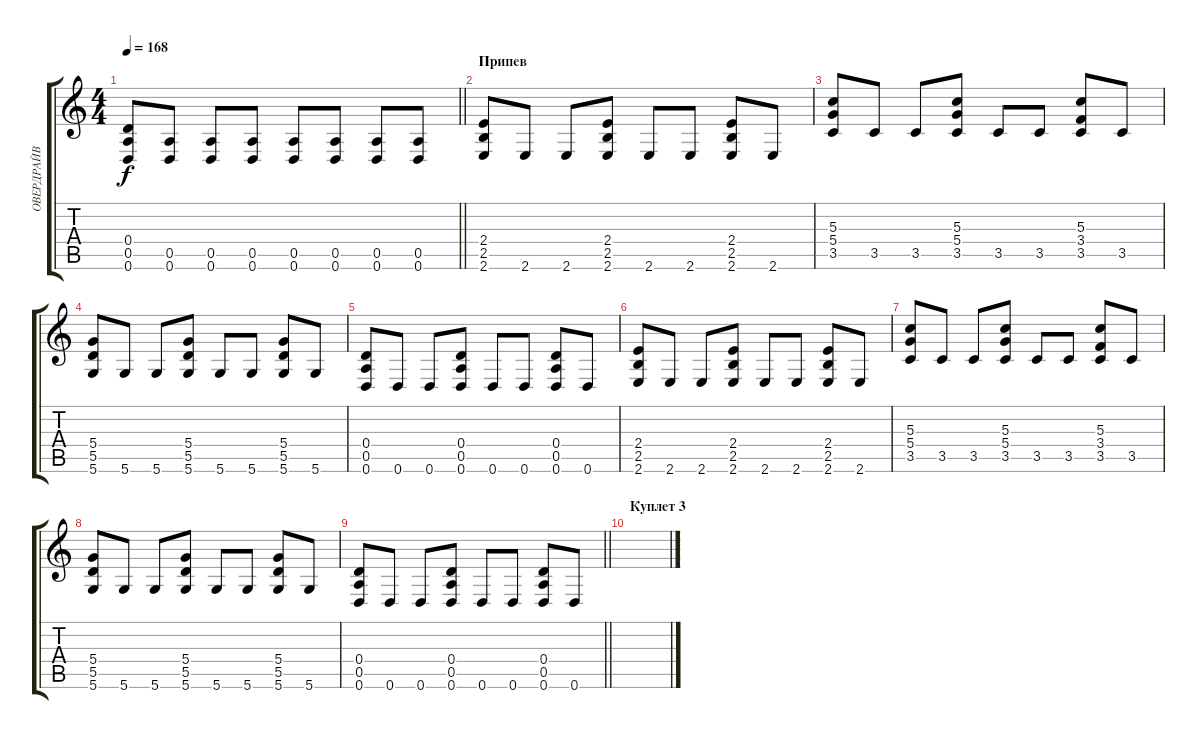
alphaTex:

\track ("ОВЕРДРАЙВ" "ОВЕРДРАЙВ") {instrument overdrivenguitar}
\staff {score tabs}
\tuning (E4 B3 G3 D3 A2 D2) {hide}
\ts (4 4)
\tempo 168
\clef g2
\barLineRight lightlight
\ks c
(0.4 0.5 0.6).8{dy f} (0.5 0.6).8 (0.5 0.6).8 (0.5 0.6).8 (0.5 0.6).8 (0.5 0.6).8 (0.5 0.6).8 (0.5 0.6).8 |
\section ("" "Припев")
(2.4 2.5 2.6).8 2.6.8 2.6.8 (2.4 2.5 2.6).8 2.6.8 2.6.8 (2.4 2.5 2.6).8 2.6.8 |
(5.3 5.4 3.5).8 3.5.8 3.5.8 (5.3 5.4 3.5).8 3.5.8 3.5.8 (5.3 3.4 3.5).8 3.5.8 |
(5.4 5.5 5.6).8 5.6.8 5.6.8 (5.4 5.5 5.6).8 5.6.8 5.6.8 (5.4 5.5 5.6).8 5.6.8 |
(0.4 0.5 0.6).8 0.6.8 0.6.8 (0.4 0.5 0.6).8 0.6.8 0.6.8 (0.4 0.5 0.6).8 0.6.8 |
(2.4 2.5 2.6).8 2.6.8 2.6.8 (2.4 2.5 2.6).8 2.6.8 2.6.8 (2.4 2.5 2.6).8 2.6.8 |
(5.3 5.4 3.5).8 3.5.8 3.5.8 (5.3 5.4 3.5).8 3.5.8 3.5.8 (5.3 3.4 3.5).8 3.5.8 |
(5.4 5.5 5.6).8 5.6.8 5.6.8 (5.4 5.5 5.6).8 5.6.8 5.6.8 (5.4 5.5 5.6).8 5.6.8 |
\barLineRight lightlight
(0.4 0.5 0.6).8 0.6.8 0.6.8 (0.4 0.5 0.6).8 0.6.8 0.6.8 (0.4 0.5 0.6).8 0.6.8 |
\section ("" "Куплет 3")
